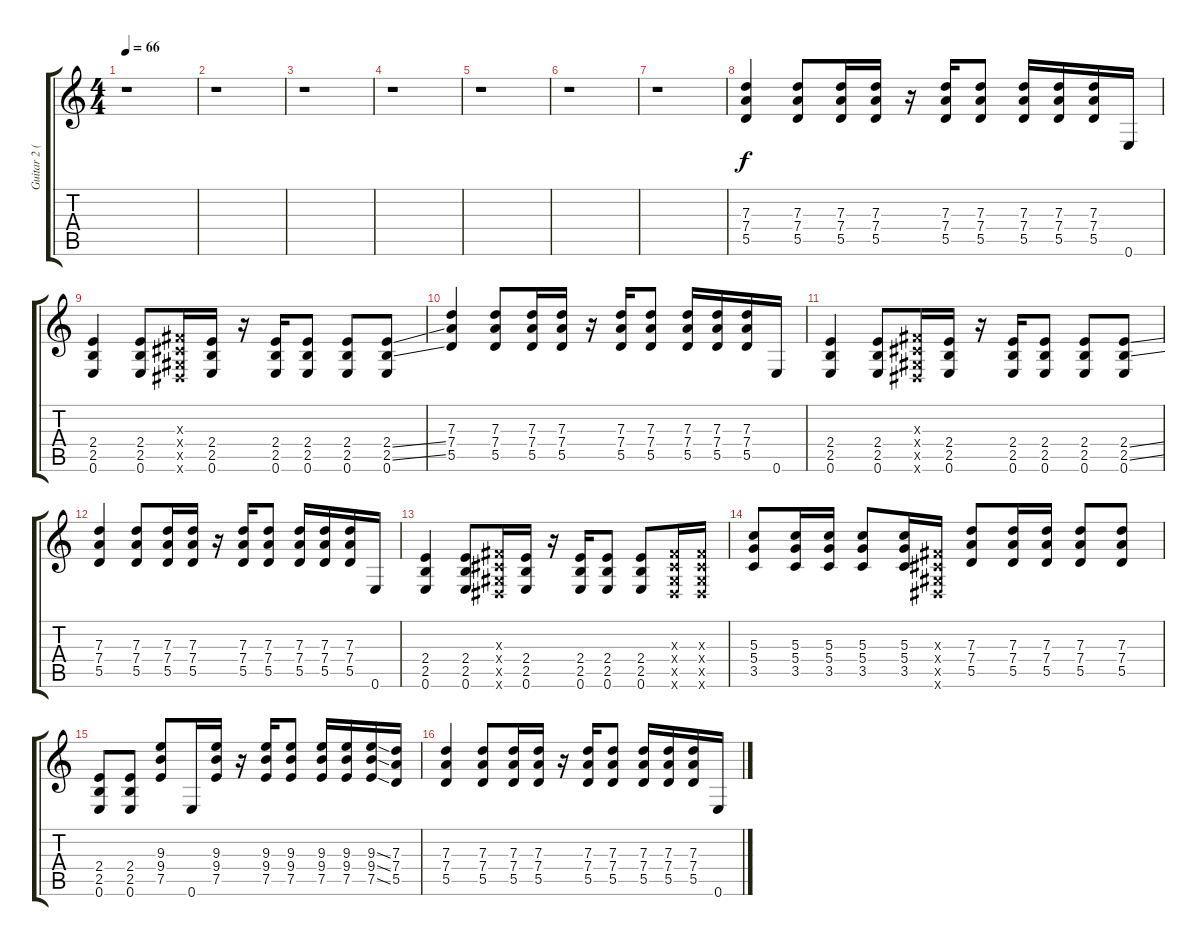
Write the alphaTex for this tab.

\track ("Guitar 2 (Slide Guitar)" "Guitar 2 (") {instrument overdrivenguitar}
\staff {score tabs}
\tuning (E4 B3 G3 D3 A2 E2) {hide}
\ts (4 4)
\tempo 66
\clef g2
\ks c
r.1{dy f} |
r.1 |
r.1 |
r.1 |
r.1 |
r.1 |
r.1 |
(7.3 7.4 5.5).4 (7.3 7.4 5.5).8 (7.3 7.4 5.5).16 (7.3 7.4 5.5).16 r.16 (7.3 7.4 5.5).16 (7.3 7.4 5.5).8 (7.3 7.4 5.5).16 (7.3 7.4 5.5).16 (7.3 7.4 5.5).16 0.6.16 |
(2.4 2.5 0.6).4 (2.4 2.5 0.6).8 (-1.3{x} -1.4{x} -1.5{x} -1.6{x}).16 (2.4 2.5 0.6).16 r.16 (2.4 2.5 0.6).16 (2.4 2.5 0.6).8 (2.4 2.5 0.6).8 (2.4{ss} 2.5{ss} 0.6).8 |
(7.3 7.4 5.5).4 (7.3 7.4 5.5).8 (7.3 7.4 5.5).16 (7.3 7.4 5.5).16 r.16 (7.3 7.4 5.5).16 (7.3 7.4 5.5).8 (7.3 7.4 5.5).16 (7.3 7.4 5.5).16 (7.3 7.4 5.5).16 0.6.16 |
(2.4 2.5 0.6).4 (2.4 2.5 0.6).8 (-1.3{x} -1.4{x} -1.5{x} -1.6{x}).16 (2.4 2.5 0.6).16 r.16 (2.4 2.5 0.6).16 (2.4 2.5 0.6).8 (2.4 2.5 0.6).8 (2.4{ss} 2.5{ss} 0.6).8 |
(7.3 7.4 5.5).4 (7.3 7.4 5.5).8 (7.3 7.4 5.5).16 (7.3 7.4 5.5).16 r.16 (7.3 7.4 5.5).16 (7.3 7.4 5.5).8 (7.3 7.4 5.5).16 (7.3 7.4 5.5).16 (7.3 7.4 5.5).16 0.6.16 |
(2.4 2.5 0.6).4 (2.4 2.5 0.6).8 (-1.3{x} -1.4{x} -1.5{x} -1.6{x}).16 (2.4 2.5 0.6).16 r.16 (2.4 2.5 0.6).16 (2.4 2.5 0.6).8 (2.4 2.5 0.6).8 (-1.3{x} -1.4{x} -1.5{x} -1.6{x}).16 (-1.3{x} -1.4{x} -1.5{x} -1.6{x}).16 |
(5.3 5.4 3.5).8 (5.3 5.4 3.5).16 (5.3 5.4 3.5).16 (5.3 5.4 3.5).8 (5.3 5.4 3.5).16 (-1.3{x} -1.4{x} -1.5{x} -1.6{x}).16 (7.3 7.4 5.5).8 (7.3 7.4 5.5).16 (7.3 7.4 5.5).16 (7.3 7.4 5.5).8 (7.3 7.4 5.5).8 |
(2.4 2.5 0.6).8 (2.4 2.5 0.6).8 (9.3 9.4 7.5).8 0.6.16 (9.3 9.4 7.5).16 r.16 (9.3 9.4 7.5).16 (9.3 9.4 7.5).8 (9.3 9.4 7.5).16 (9.3 9.4 7.5).16 (9.3{ss} 9.4{ss} 7.5{ss}).16 (7.3 7.4 5.5).16 |
(7.3 7.4 5.5).4 (7.3 7.4 5.5).8 (7.3 7.4 5.5).16 (7.3 7.4 5.5).16 r.16 (7.3 7.4 5.5).16 (7.3 7.4 5.5).8 (7.3 7.4 5.5).16 (7.3 7.4 5.5).16 (7.3 7.4 5.5).16 0.6.16
